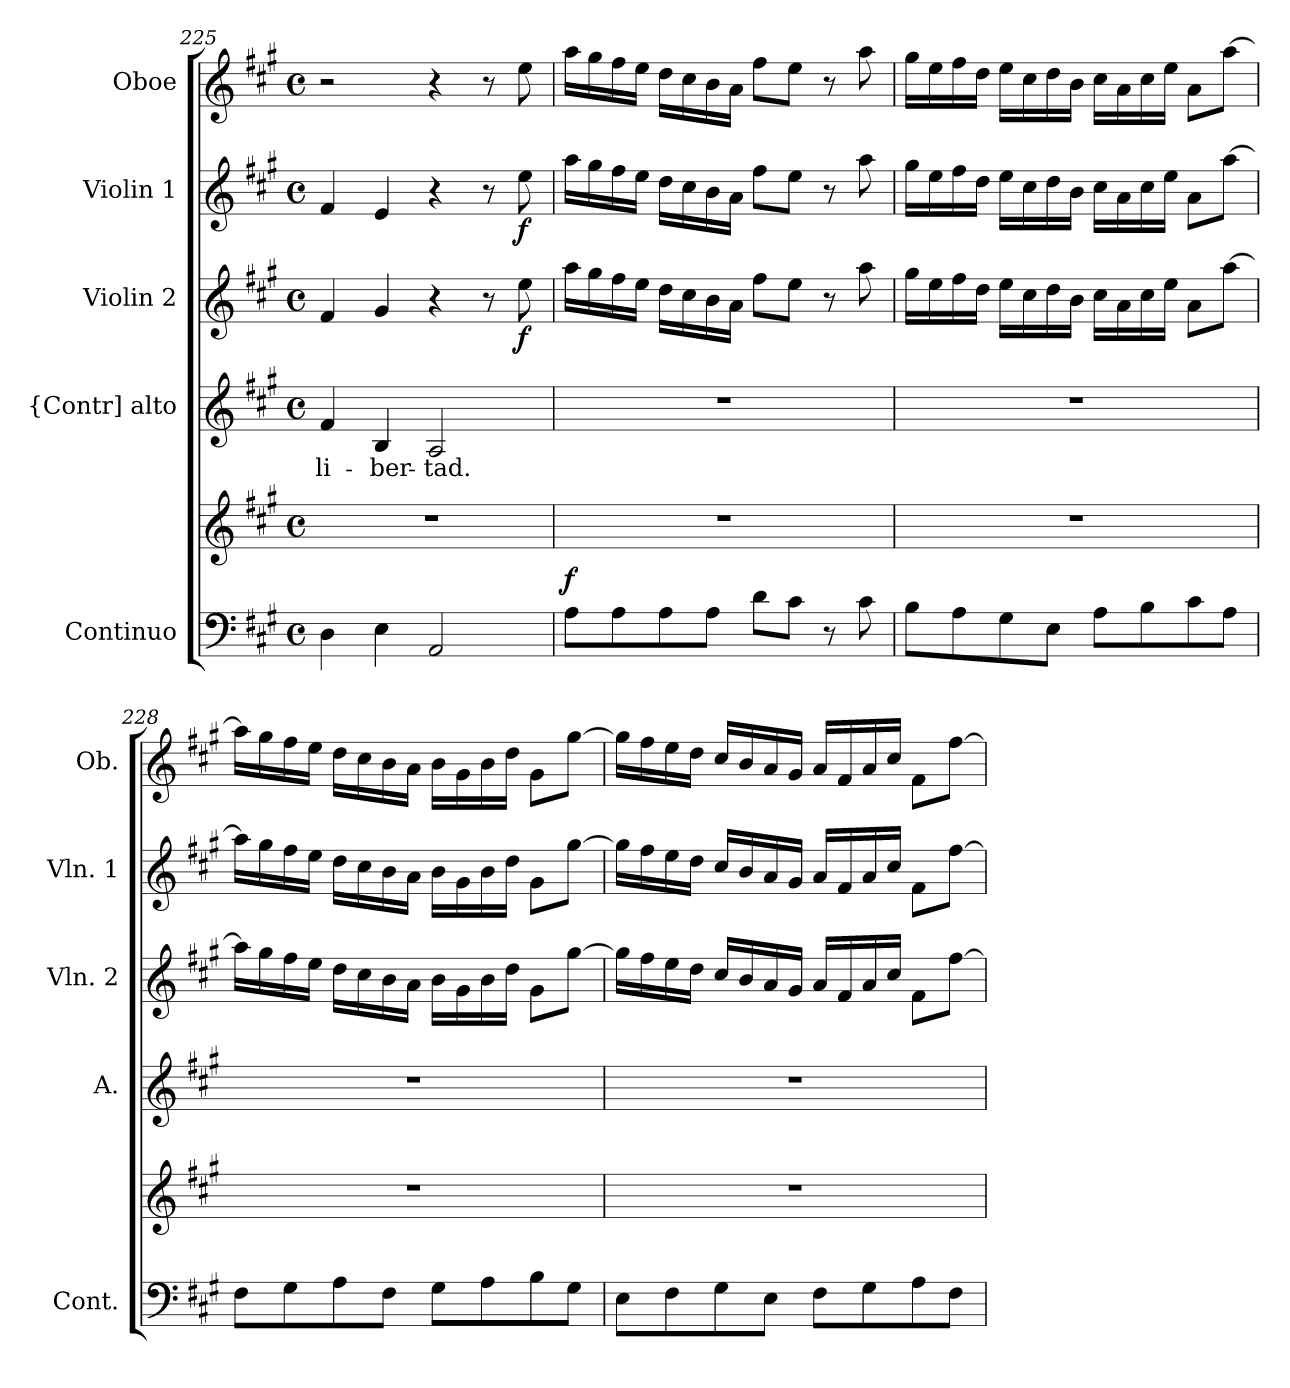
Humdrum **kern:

**kern	**kern	**dynam	**kern	**text	**kern	**dynam	**kern	**dynam	**kern
*part5	*part5	*part5	*part4	*part4	*part3	*part3	*part2	*part2	*part1
*staff6	*staff5	*staff5/6	*staff4	*staff4	*staff3	*staff3	*staff2	*staff2	*staff1
*I"Continuo	*	*	*I"{Contr] alto	*	*I"Violin 2	*	*I"Violin 1	*	*I"Oboe
*I'Cont.	*	*	*I'A.	*	*I'Vln. 2	*	*I'Vln. 1	*	*I'Ob.
!!LO:LB:g=z
*clefF4	*clefG2	*	*clefG2	*	*clefG2	*	*clefG2	*	*clefG2
*k[f#c#g#]	*k[f#c#g#]	*	*k[f#c#g#]	*	*k[f#c#g#]	*	*k[f#c#g#]	*	*k[f#c#g#]
*A:	*A:	*	*A:	*	*A:	*	*A:	*	*A:
*M4/4	*M4/4	*	*M4/4	*	*M4/4	*	*M4/4	*	*M4/4
*met(c)	*met(c)	*	*met(c)	*	*met(c)	*	*met(c)	*	*met(c)
=225	=225	=225	=225	=225	=225	=225	=225	=225	=225
!	!	!	!	!LO:LY:b:color=#000000	!	!	!	!	!
4Di\	1r	.	4f#i/	li-	4f#i/	.	4f#i/	.	2r
!	!	!	!	!LO:LY:b:color=#000000	!	!	!	!	!
4Ei\	.	.	4Bi/	-ber-	4g#i/	.	4ei/	.	.
!	!	!	!	!LO:LY:b:color=#000000	!	!	!	!	!
2AAi/	.	.	2Ai/	-tad.	4r	.	4r	.	4r
.	.	.	.	.	8r	.	8r	.	8r
.	.	.	.	.	8eei\	f	8eei\	f	8eei\
=226	=226	=226	=226	=226	=226	=226	=226	=226	=226
8Ai\L	1r	f	1r	.	16aai\LL	.	16aai\LL	.	16aai\LL
.	.	.	.	.	16gg#i\	.	16gg#i\	.	16gg#i\
8Ai\	.	.	.	.	16ff#i\	.	16ff#i\	.	16ff#i\
.	.	.	.	.	16eei\JJ	.	16eei\JJ	.	16eei\JJ
8Ai\	.	.	.	.	16ddi\LL	.	16ddi\LL	.	16ddi\LL
.	.	.	.	.	16cc#i\	.	16cc#i\	.	16cc#i\
8Ai\J	.	.	.	.	16bi\	.	16bi\	.	16bi\
.	.	.	.	.	16ai\JJ	.	16ai\JJ	.	16ai\JJ
8di\L	.	.	.	.	8ff#i\L	.	8ff#i\L	.	8ff#i\L
8c#i\J	.	.	.	.	8eei\J	.	8eei\J	.	8eei\J
8r	.	.	.	.	8r	.	8r	.	8r
8c#i\	.	.	.	.	8aai\	.	8aai\	.	8aai\
=227	=227	=227	=227	=227	=227	=227	=227	=227	=227
8Bi\L	1r	.	1r	.	16gg#i\LL	.	16gg#i\LL	.	16gg#i\LL
.	.	.	.	.	16eei\	.	16eei\	.	16eei\
8Ai\	.	.	.	.	16ff#i\	.	16ff#i\	.	16ff#i\
.	.	.	.	.	16ddi\JJ	.	16ddi\JJ	.	16ddi\JJ
8G#i\	.	.	.	.	16eei\LL	.	16eei\LL	.	16eei\LL
.	.	.	.	.	16cc#i\	.	16cc#i\	.	16cc#i\
8Ei\J	.	.	.	.	16ddi\	.	16ddi\	.	16ddi\
.	.	.	.	.	16bi\JJ	.	16bi\JJ	.	16bi\JJ
8Ai\L	.	.	.	.	16cc#i\LL	.	16cc#i\LL	.	16cc#i\LL
.	.	.	.	.	16ai\	.	16ai\	.	16ai\
8Bi\	.	.	.	.	16cc#i\	.	16cc#i\	.	16cc#i\
.	.	.	.	.	16eei\JJ	.	16eei\JJ	.	16eei\JJ
8c#i\	.	.	.	.	8ai\L	.	8ai\L	.	8ai\L
8Ai\J	.	.	.	.	[8aai\J	.	[8aai\J	.	[8aai\J
=228	=228	=228	=228	=228	=228	=228	=228	=228	=228
8F#i\L	1r	.	1r	.	16aai\LL]	.	16aai\LL]	.	16aai\LL]
.	.	.	.	.	16gg#i\	.	16gg#i\	.	16gg#i\
8G#i\	.	.	.	.	16ff#i\	.	16ff#i\	.	16ff#i\
.	.	.	.	.	16eei\JJ	.	16eei\JJ	.	16eei\JJ
8Ai\	.	.	.	.	16ddi\LL	.	16ddi\LL	.	16ddi\LL
.	.	.	.	.	16cc#i\	.	16cc#i\	.	16cc#i\
8F#i\J	.	.	.	.	16bi\	.	16bi\	.	16bi\
.	.	.	.	.	16ai\JJ	.	16ai\JJ	.	16ai\JJ
8G#i\L	.	.	.	.	16bi\LL	.	16bi\LL	.	16bi\LL
.	.	.	.	.	16g#i\	.	16g#i\	.	16g#i\
8Ai\	.	.	.	.	16bi\	.	16bi\	.	16bi\
.	.	.	.	.	16ddi\JJ	.	16ddi\JJ	.	16ddi\JJ
8Bi\	.	.	.	.	8g#i\L	.	8g#i\L	.	8g#i\L
8G#i\J	.	.	.	.	[8gg#i\J	.	[8gg#i\J	.	[8gg#i\J
!!LO:PB:g=z
=229	=229	=229	=229	=229	=229	=229	=229	=229	=229
8Ei\L	1r	.	1r	.	16gg#i\LL]	.	16gg#i\LL]	.	16gg#i\LL]
.	.	.	.	.	16ff#i\	.	16ff#i\	.	16ff#i\
8F#i\	.	.	.	.	16eei\	.	16eei\	.	16eei\
.	.	.	.	.	16ddi\JJ	.	16ddi\JJ	.	16ddi\JJ
8G#i\	.	.	.	.	16cc#i/LL	.	16cc#i/LL	.	16cc#i/LL
.	.	.	.	.	16bi/	.	16bi/	.	16bi/
8Ei\J	.	.	.	.	16ai/	.	16ai/	.	16ai/
.	.	.	.	.	16g#i/JJ	.	16g#i/JJ	.	16g#i/JJ
8F#i\L	.	.	.	.	16ai/LL	.	16ai/LL	.	16ai/LL
.	.	.	.	.	16f#i/	.	16f#i/	.	16f#i/
8G#i\	.	.	.	.	16ai/	.	16ai/	.	16ai/
.	.	.	.	.	16cc#i/JJ	.	16cc#i/JJ	.	16cc#i/JJ
8Ai\	.	.	.	.	8f#i\L	.	8f#i\L	.	8f#i\L
8F#i\J	.	.	.	.	[8ff#i\J	.	[8ff#i\J	.	[8ff#i\J
=	=	=	=	=	=	=	=	=	=
*-	*-	*-	*-	*-	*-	*-	*-	*-	*-
